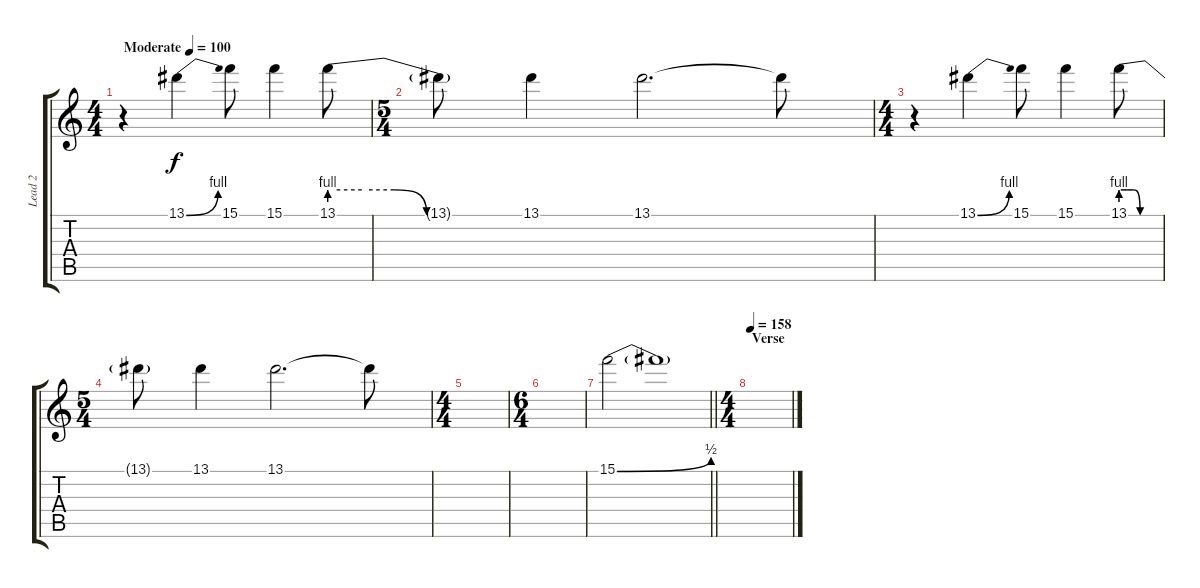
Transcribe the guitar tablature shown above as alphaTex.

\track ("Lead 2" "Lead 2") {instrument overdrivenguitar}
\staff {score tabs}
\tuning (D4 A3 F3 C3 G2 C2) {hide}
\ts (4 4)
\tempo (100 "Moderate")
\clef g2
\ks c
r.4{dy f instrument overdrivenguitar} 13.1{be (bend 0 0 60 4)}.4 15.1.8 15.1.4 13.1{be (custom 0 4 10 4 20 4 30 0 60 0)}.8 |
\ts (5 4)
13.1{t}.8 13.1.4 13.1.2{d} 13.1{t}.8 |
\ts (4 4)
r.4 13.1{be (bend 0 0 60 4)}.4 15.1.8 15.1.4 13.1{be (custom 0 4 10 4 20 4 30 0 60 0)}.8 |
\ts (5 4)
13.1{t}.8 13.1.4 13.1.2{d} 13.1{t}.8 |
\ts (4 4)
|
\ts (6 4)
|
\barLineRight lightlight
15.1{be (bend 0 0 60 2)}.2 15.1{t}.1 |
\ts (4 4)
\section ("" "Verse")
\tempo 158
